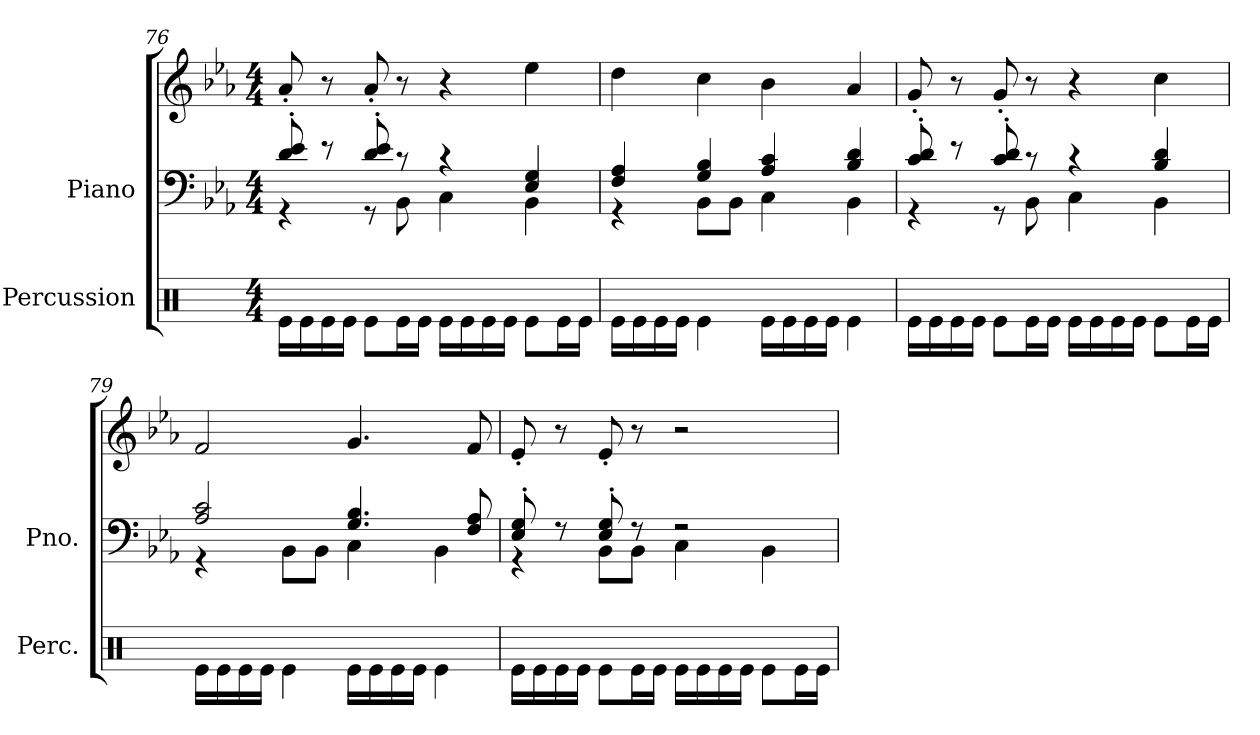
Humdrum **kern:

**kern	**kern	**kern
*part2	*part1	*part1
*staff3	*staff2	*staff1
*I"Percussion	*I"Piano	*
*I'Perc.	*I'Pno.	*
*clefX	*clefF4	*clefG2
*k[]	*k[b-e-a-]	*k[b-e-a-]
*	*E-:	*E-:
*M4/4	*M4/4	*M4/4
=76	=76	=76
*	*^	*
16Re\LL	8d/' 8e-/'	4r	8a-'/
16Re\	.	.	.
16Re\	8r	.	8r
16Re\JJ	.	.	.
8Re\L	8d/' 8e-/'	8r	8a-'/
16Re\L	8r	8BB-\	8r
16Re\JJ	.	.	.
16Re\LL	4r	4C\	4r
16Re\	.	.	.
16Re\	.	.	.
16Re\JJ	.	.	.
8Re\L	4E-/ 4G/	4BB-\	4ee-\
16Re\L	.	.	.
16Re\JJ	.	.	.
=77	=77	=77	=77
16Re\LL	4F/ 4A-/	4r	4dd\
16Re\	.	.	.
16Re\	.	.	.
16Re\JJ	.	.	.
4Re\	4G/ 4B-/	8BB-\L	4cc\
.	.	8BB-\J	.
16Re\LL	4A-/ 4c/	4C\	4b-\
16Re\	.	.	.
16Re\	.	.	.
16Re\JJ	.	.	.
4Re\	4B-/ 4d/	4BB-\	4a-/
=78	=78	=78	=78
16Re\LL	8c/' 8d/'	4r	8g'/
16Re\	.	.	.
16Re\	8r	.	8r
16Re\JJ	.	.	.
8Re\L	8c/' 8d/'	8r	8g'/
16Re\L	8r	8BB-\	8r
16Re\JJ	.	.	.
16Re\LL	4r	4C\	4r
16Re\	.	.	.
16Re\	.	.	.
16Re\JJ	.	.	.
8Re\L	4B-/ 4d/	4BB-\	4cc\
16Re\L	.	.	.
16Re\JJ	.	.	.
=79	=79	=79	=79
16Re\LL	2A-/ 2c/	4r	2f/
16Re\	.	.	.
16Re\	.	.	.
16Re\JJ	.	.	.
4Re\	.	8BB-\L	.
.	.	8BB-\J	.
16Re\LL	4.G/ 4.B-/	4C\	4.g/
16Re\	.	.	.
16Re\	.	.	.
16Re\JJ	.	.	.
4Re\	.	4BB-\	.
.	8F/ 8A-/	.	8f/
!!LO:LB:g=z
=80	=80	=80	=80
16Re\LL	8E-/' 8G/'	4r	8e-'/
16Re\	.	.	.
16Re\	8r	.	8r
16Re\JJ	.	.	.
8Re\L	8E-/' 8G/'	8BB-\L	8e-'/
16Re\L	8r	8BB-\J	8r
16Re\JJ	.	.	.
16Re\LL	2r	4C\	2r
16Re\	.	.	.
16Re\	.	.	.
16Re\JJ	.	.	.
8Re\L	.	4BB-\	.
16Re\L	.	.	.
16Re\JJ	.	.	.
*	*v	*v	*
=	=	=
*-	*-	*-
